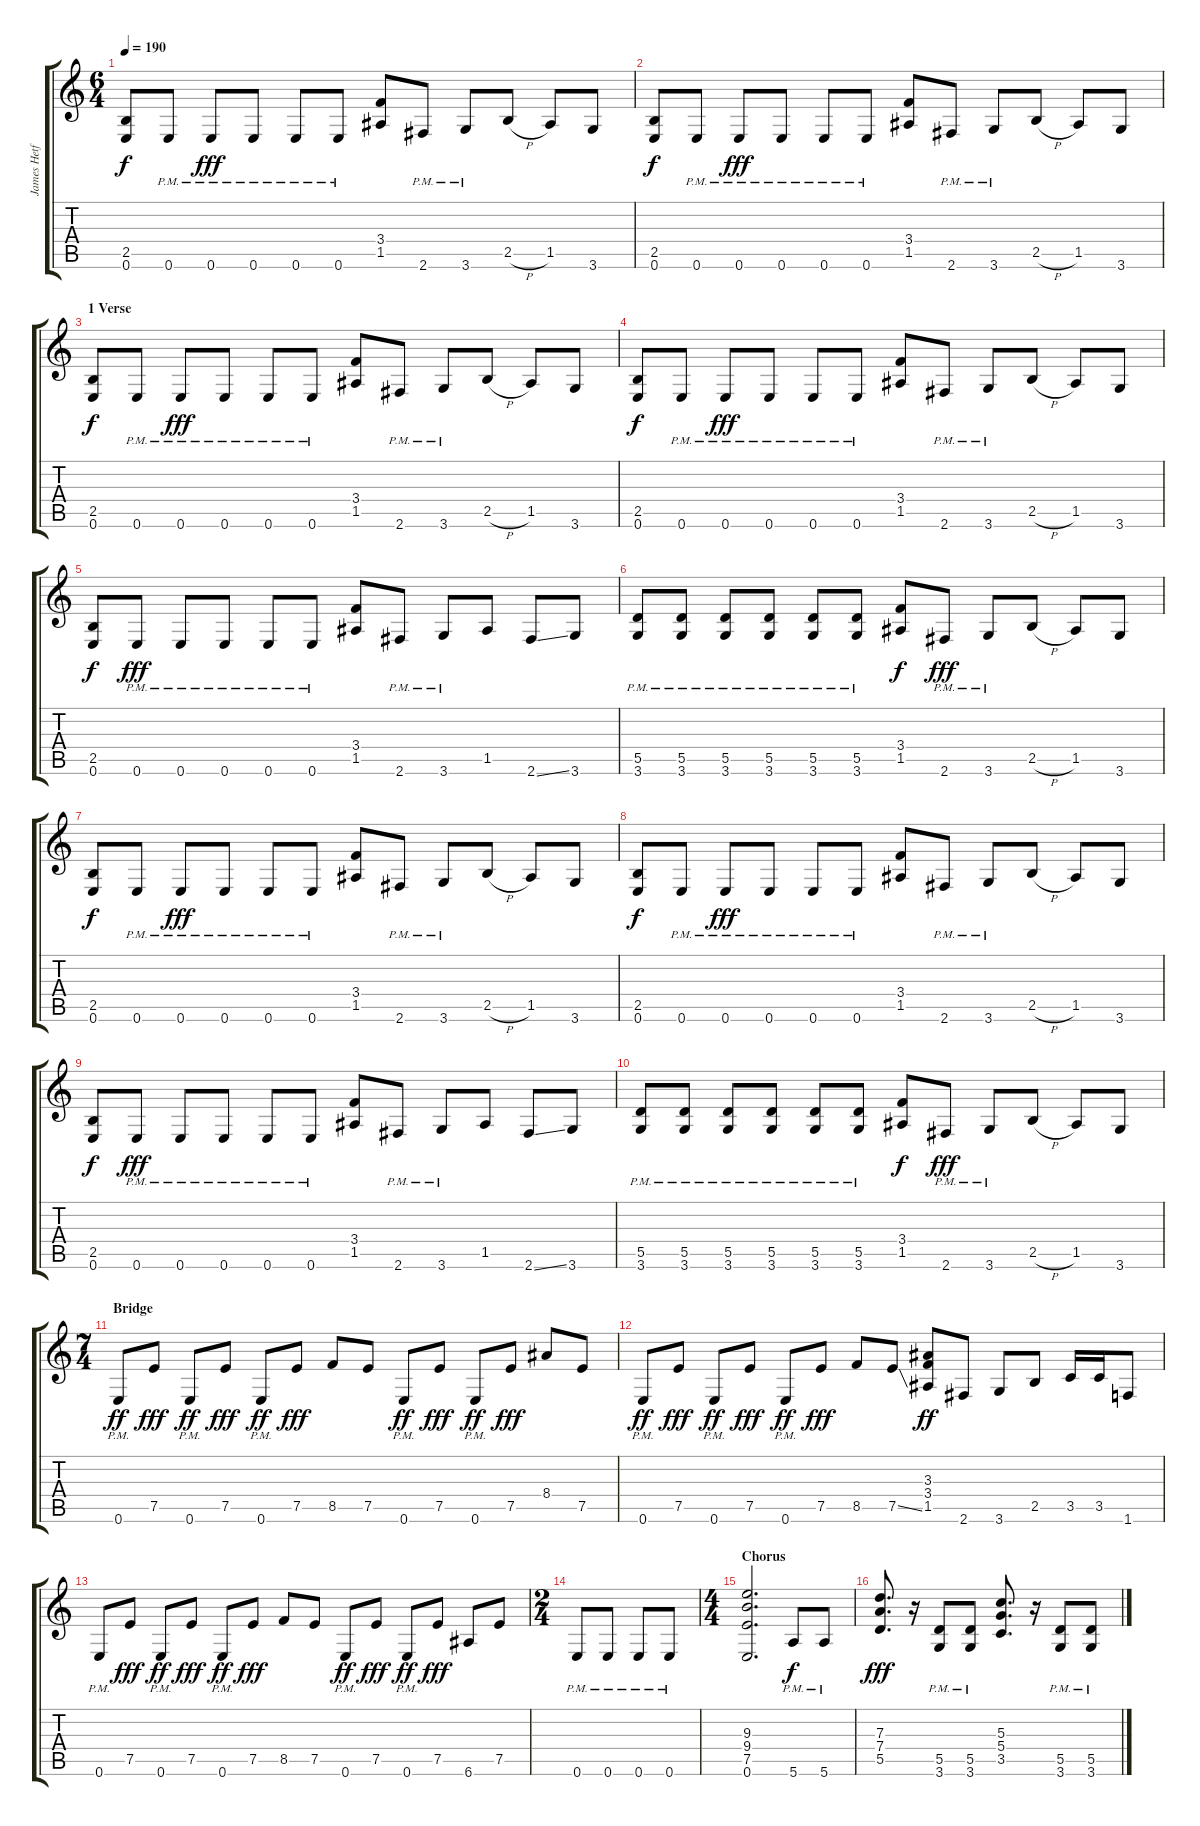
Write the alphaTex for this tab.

\track ("James Hetfield (Guitar I)" "James Hetf") {instrument distortionguitar}
\staff {score tabs}
\tuning (E4 B3 G3 D3 A2 E2) {hide}
\ts (6 4)
\tempo 190
\clef g2
\ks c
(2.5 0.6).8{dy f} 0.6{pm}.8 0.6{pm}.8{dy fff} 0.6{pm}.8 0.6{pm}.8 0.6{pm}.8 (3.4 1.5).8 2.6{pm}.8 3.6{pm}.8 2.5{h}.8 1.5.8 3.6.8 |
(2.5 0.6).8{dy f} 0.6{pm}.8 0.6{pm}.8{dy fff} 0.6{pm}.8 0.6{pm}.8 0.6{pm}.8 (3.4 1.5).8 2.6{pm}.8 3.6{pm}.8 2.5{h}.8 1.5.8 3.6.8 |
\section ("" "1 Verse")
(2.5 0.6).8{dy f} 0.6{pm}.8 0.6{pm}.8{dy fff} 0.6{pm}.8 0.6{pm}.8 0.6{pm}.8 (3.4 1.5).8 2.6{pm}.8 3.6{pm}.8 2.5{h}.8 1.5.8 3.6.8 |
(2.5 0.6).8{dy f} 0.6{pm}.8 0.6{pm}.8{dy fff} 0.6{pm}.8 0.6{pm}.8 0.6{pm}.8 (3.4 1.5).8 2.6{pm}.8 3.6{pm}.8 2.5{h}.8 1.5.8 3.6.8 |
(2.5 0.6).8{dy f} 0.6{pm}.8{dy fff} 0.6{pm}.8 0.6{pm}.8 0.6{pm}.8 0.6{pm}.8 (3.4 1.5).8 2.6{pm}.8 3.6{pm}.8 1.5.8 2.6{ss}.8 3.6.8 |
(5.5 3.6{pm}).8 (5.5 3.6{pm}).8 (5.5 3.6{pm}).8 (5.5 3.6{pm}).8 (5.5 3.6{pm}).8 (5.5 3.6{pm}).8 (3.4 1.5).8{dy f} 2.6{pm}.8{dy fff} 3.6{pm}.8 2.5{h}.8 1.5.8 3.6.8 |
(2.5 0.6).8{dy f} 0.6{pm}.8 0.6{pm}.8{dy fff} 0.6{pm}.8 0.6{pm}.8 0.6{pm}.8 (3.4 1.5).8 2.6{pm}.8 3.6{pm}.8 2.5{h}.8 1.5.8 3.6.8 |
(2.5 0.6).8{dy f} 0.6{pm}.8 0.6{pm}.8{dy fff} 0.6{pm}.8 0.6{pm}.8 0.6{pm}.8 (3.4 1.5).8 2.6{pm}.8 3.6{pm}.8 2.5{h}.8 1.5.8 3.6.8 |
(2.5 0.6).8{dy f} 0.6{pm}.8{dy fff} 0.6{pm}.8 0.6{pm}.8 0.6{pm}.8 0.6{pm}.8 (3.4 1.5).8 2.6{pm}.8 3.6{pm}.8 1.5.8 2.6{ss}.8 3.6.8 |
(5.5 3.6{pm}).8 (5.5 3.6{pm}).8 (5.5 3.6{pm}).8 (5.5 3.6{pm}).8 (5.5 3.6{pm}).8 (5.5 3.6{pm}).8 (3.4 1.5).8{dy f} 2.6{pm}.8{dy fff} 3.6{pm}.8 2.5{h}.8 1.5.8 3.6.8 |
\ts (7 4)
\section ("" "Bridge")
0.6{pm}.8{dy ff} 7.5.8{dy fff} 0.6{pm}.8{dy ff} 7.5.8{dy fff} 0.6{pm}.8{dy ff} 7.5.8{dy fff} 8.5.8 7.5.8 0.6{pm}.8{dy ff} 7.5.8{dy fff} 0.6{pm}.8{dy ff} 7.5.8{dy fff} 8.4.8 7.5.8 |
0.6{pm}.8{dy ff} 7.5.8{dy fff} 0.6{pm}.8{dy ff} 7.5.8{dy fff} 0.6{pm}.8{dy ff} 7.5.8{dy fff} 8.5.8 7.5{ss}.8 (3.3 3.4 1.5).8{dy ff} 2.6.8 3.6.8 2.5.8 3.5.16 3.5.16 1.6.8 |
0.6{pm}.8 7.5.8{dy fff} 0.6{pm}.8{dy ff} 7.5.8{dy fff} 0.6{pm}.8{dy ff} 7.5.8{dy fff} 8.5.8 7.5.8 0.6{pm}.8{dy ff} 7.5.8{dy fff} 0.6{pm}.8{dy ff} 7.5.8{dy fff} 6.6.8 7.5.8 |
\ts (2 4)
0.6{pm}.8 0.6{pm}.8 0.6{pm}.8 0.6{pm}.8 |
\ts (4 4)
\section ("" "Chorus")
(9.3 9.4 7.5 0.6).2{d} 5.6{pm}.8{dy f} 5.6{pm}.8 |
(7.3 7.4 5.5).8{d dy fff} r.16 (5.5 3.6{pm}).8 (5.5 3.6{pm}).8 (5.3 5.4 3.5).8{d} r.16 (5.5 3.6{pm}).8 (5.5 3.6{pm}).8
